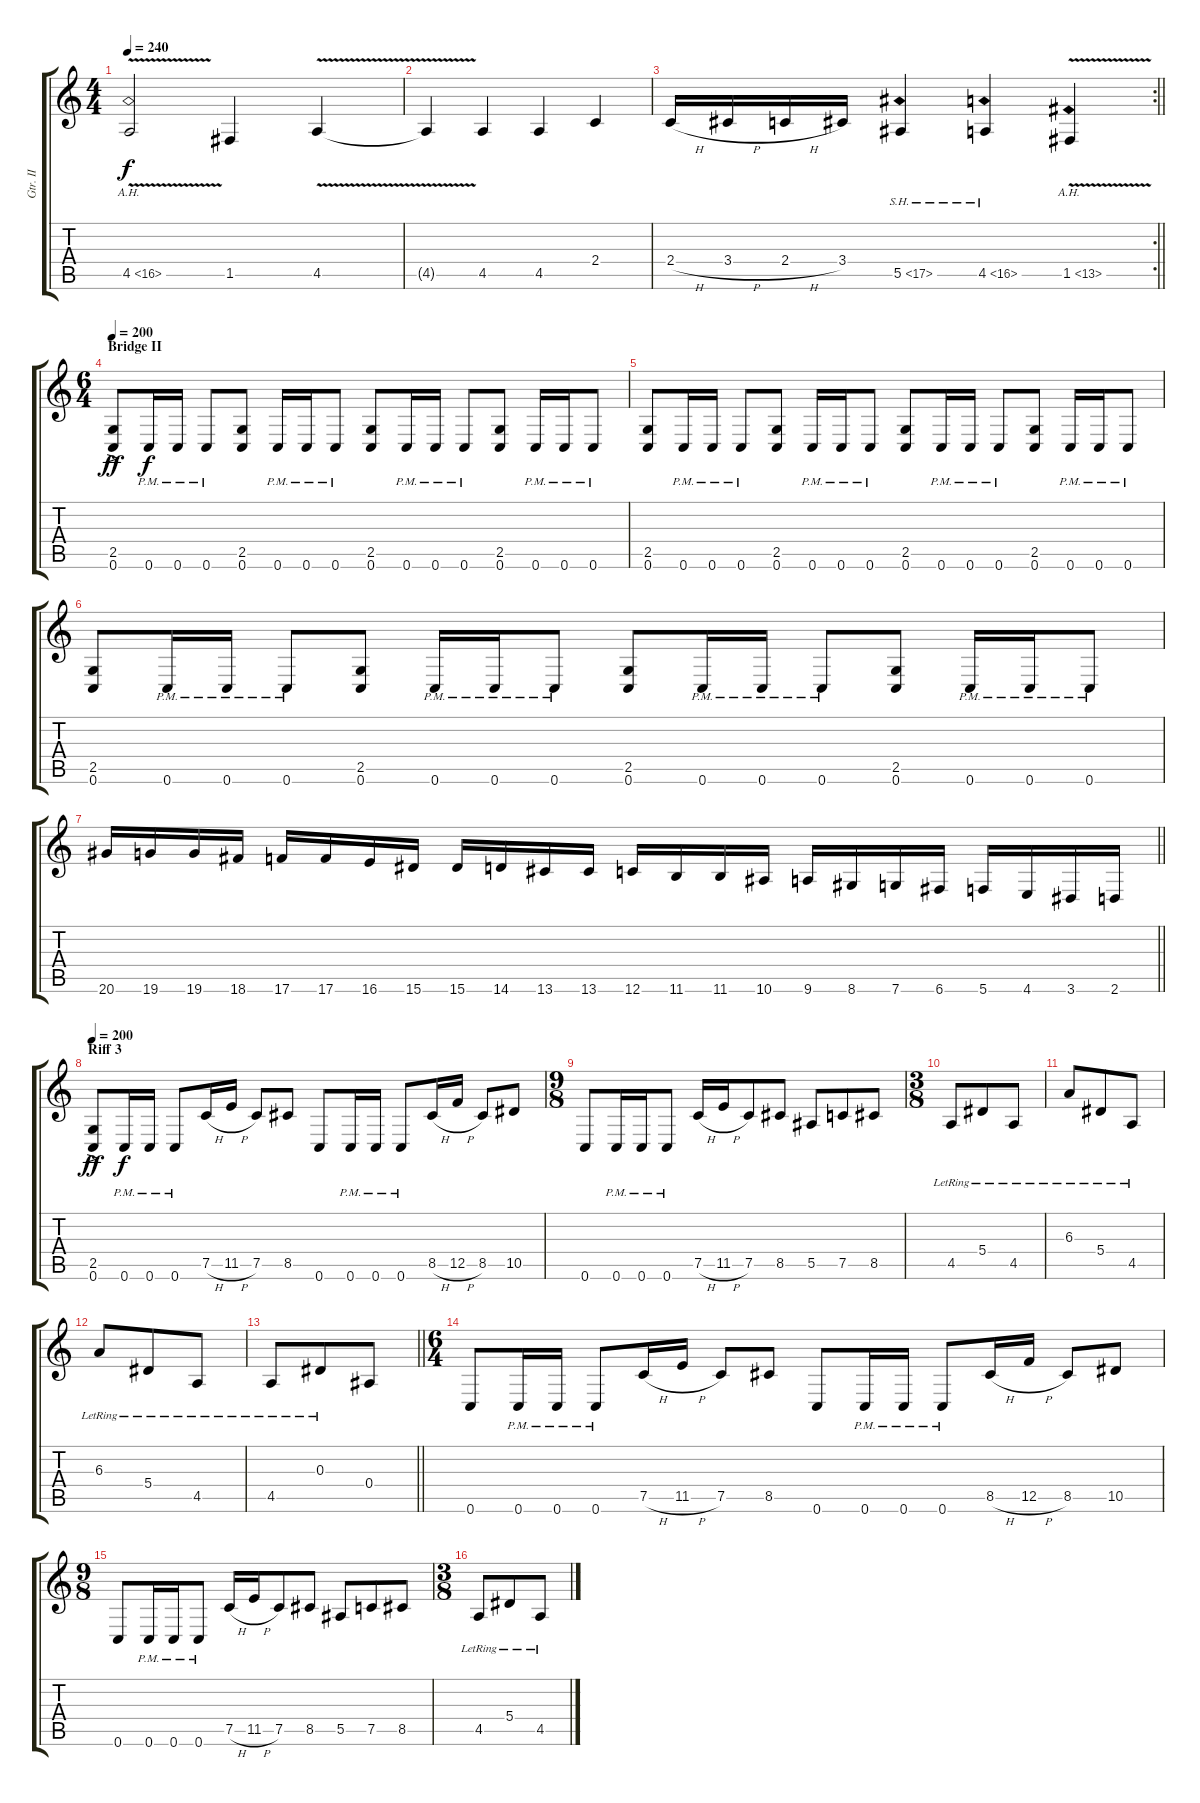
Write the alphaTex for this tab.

\track ("Gtr. II" "Gtr. II") {instrument distortionguitar}
\staff {score tabs}
\tuning (C4 G3 Eb3 Bb2 F2 C2) {hide}
\ts (4 4)
\tempo 240
\clef g2
\ks c
4.5{ah 12 v}.2{dy f} 1.5.4 4.5{v}.4 |
4.5{t}.4 4.5.4 4.5.4 2.4.4 |
\rc 2
\barLineRight lightlight
2.4{h}.16 3.4{h}.16 2.4{h}.16 3.4.16 5.5{sh 12}.4 4.5{sh 12}.4 1.5{ah 12 v}.4 |
\ts (6 4)
\section ("" "Bridge II")
\tempo 200
(2.5{ac} 0.6{ac}).8{dy ff} 0.6{pm}.16{dy f} 0.6{pm}.16 0.6{pm}.8 (2.5 0.6).8 0.6{pm}.16 0.6{pm}.16 0.6{pm}.8 (2.5 0.6).8 0.6{pm}.16 0.6{pm}.16 0.6{pm}.8 (2.5 0.6).8 0.6{pm}.16 0.6{pm}.16 0.6{pm}.8 |
(2.5 0.6).8 0.6{pm}.16 0.6{pm}.16 0.6{pm}.8 (2.5 0.6).8 0.6{pm}.16 0.6{pm}.16 0.6{pm}.8 (2.5 0.6).8 0.6{pm}.16 0.6{pm}.16 0.6{pm}.8 (2.5 0.6).8 0.6{pm}.16 0.6{pm}.16 0.6{pm}.8 |
(2.5 0.6).8 0.6{pm}.16 0.6{pm}.16 0.6{pm}.8 (2.5 0.6).8 0.6{pm}.16 0.6{pm}.16 0.6{pm}.8 (2.5 0.6).8 0.6{pm}.16 0.6{pm}.16 0.6{pm}.8 (2.5 0.6).8 0.6{pm}.16 0.6{pm}.16 0.6{pm}.8 |
\barLineRight lightlight
20.6.16 19.6.16 19.6.16 18.6.16 17.6.16 17.6.16 16.6.16 15.6.16 15.6.16 14.6.16 13.6.16 13.6.16 12.6.16 11.6.16 11.6.16 10.6.16 9.6.16 8.6.16 7.6.16 6.6.16 5.6.16 4.6.16 3.6.16 2.6.16 |
\section ("" "Riff 3")
\tempo 200
(2.5{ac} 0.6{ac}).8{dy ff} 0.6{pm}.16{dy f} 0.6{pm}.16 0.6{pm}.8 7.5{h}.16 11.5{h}.16 7.5.8 8.5.8 0.6.8 0.6{pm}.16 0.6{pm}.16 0.6{pm}.8 8.5{h}.16 12.5{h}.16 8.5.8 10.5.8 |
\ts (9 8)
0.6.8 0.6{pm}.16 0.6{pm}.16 0.6{pm}.8 7.5{h}.16 11.5{h}.16 7.5.8 8.5.8 5.5.8 7.5.8 8.5.8 |
\ts (3 8)
4.5{lr}.8 5.4{lr}.8 4.5{lr}.8 |
6.3{lr}.8 5.4{lr}.8 4.5{lr}.8 |
6.3{lr}.8 5.4{lr}.8 4.5{lr}.8 |
\barLineRight lightlight
4.5{lr}.8 0.3{lr}.8 0.4.8 |
\ts (6 4)
0.6.8 0.6{pm}.16 0.6{pm}.16 0.6{pm}.8 7.5{h}.16 11.5{h}.16 7.5.8 8.5.8 0.6.8 0.6{pm}.16 0.6{pm}.16 0.6{pm}.8 8.5{h}.16 12.5{h}.16 8.5.8 10.5.8 |
\ts (9 8)
0.6.8 0.6{pm}.16 0.6{pm}.16 0.6{pm}.8 7.5{h}.16 11.5{h}.16 7.5.8 8.5.8 5.5.8 7.5.8 8.5.8 |
\ts (3 8)
4.5{lr}.8 5.4{lr}.8 4.5{lr}.8
